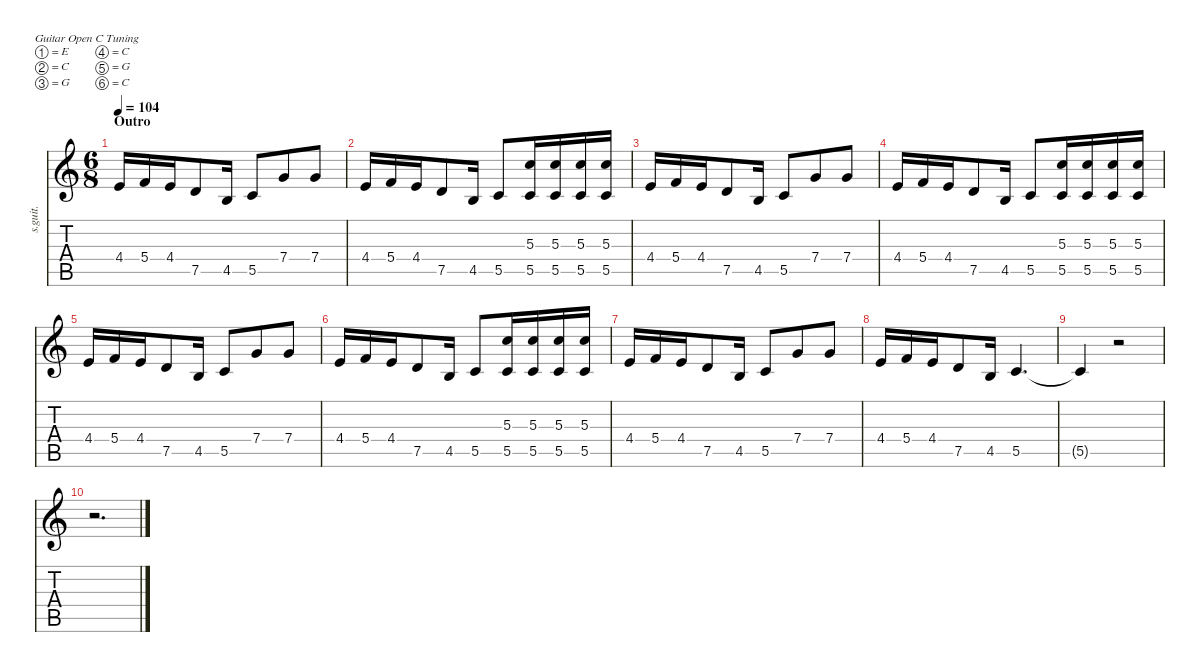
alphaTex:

\defaultSystemsLayout 4
\hideDynamics
\bracketExtendMode nobrackets
\otherSystemsTrackNameOrientation horizontal
\track ("Devin Townsend" "s.guit.") {instrument acousticguitarsteel}
\staff {score tabs}
\tuning (E4 C4 G3 C3 G2 C2)
\ts (6 8)
\section ("" "Outro")
\tempo 104
\clef g2
\ks c
4.4.16{dy f beam Up} 5.4.16{beam Up} 4.4.16{beam Up} 7.5.8{beam Up} 4.5.16{beam Up} 5.5.8{beam Up} 7.4.8{beam Up} 7.4.8{beam Up} |
4.4.16{beam Up} 5.4.16{beam Up} 4.4.16{beam Up} 7.5.8{beam Up} 4.5.16{beam Up} 5.5.8{beam Up} (5.3 5.5).16{beam Up} (5.3 5.5).16{beam Up} (5.3 5.5).16{beam Up} (5.3 5.5).16{beam Up} |
4.4.16{beam Up} 5.4.16{beam Up} 4.4.16{beam Up} 7.5.8{beam Up} 4.5.16{beam Up} 5.5.8{beam Up} 7.4.8{beam Up} 7.4.8{beam Up} |
4.4.16{beam Up} 5.4.16{beam Up} 4.4.16{beam Up} 7.5.8{beam Up} 4.5.16{beam Up} 5.5.8{beam Up} (5.3 5.5).16{beam Up} (5.3 5.5).16{beam Up} (5.3 5.5).16{beam Up} (5.3 5.5).16{beam Up} |
4.4.16{beam Up} 5.4.16{beam Up} 4.4.16{beam Up} 7.5.8{beam Up} 4.5.16{beam Up} 5.5.8{beam Up} 7.4.8{beam Up} 7.4.8{beam Up} |
4.4.16{beam Up} 5.4.16{beam Up} 4.4.16{beam Up} 7.5.8{beam Up} 4.5.16{beam Up} 5.5.8{beam Up} (5.3 5.5).16{beam Up} (5.3 5.5).16{beam Up} (5.3 5.5).16{beam Up} (5.3 5.5).16{beam Up} |
4.4.16{beam Up} 5.4.16{beam Up} 4.4.16{beam Up} 7.5.8{beam Up} 4.5.16{beam Up} 5.5.8{beam Up} 7.4.8{beam Up} 7.4.8{beam Up} |
4.4.16{beam Up} 5.4.16{beam Up} 4.4.16{beam Up} 7.5.8{beam Up} 4.5.16{beam Up} 5.5.4{d beam Up} |
5.5{t}.4{beam Up} r.2{beam Up} |
r.2{d beam Down}
